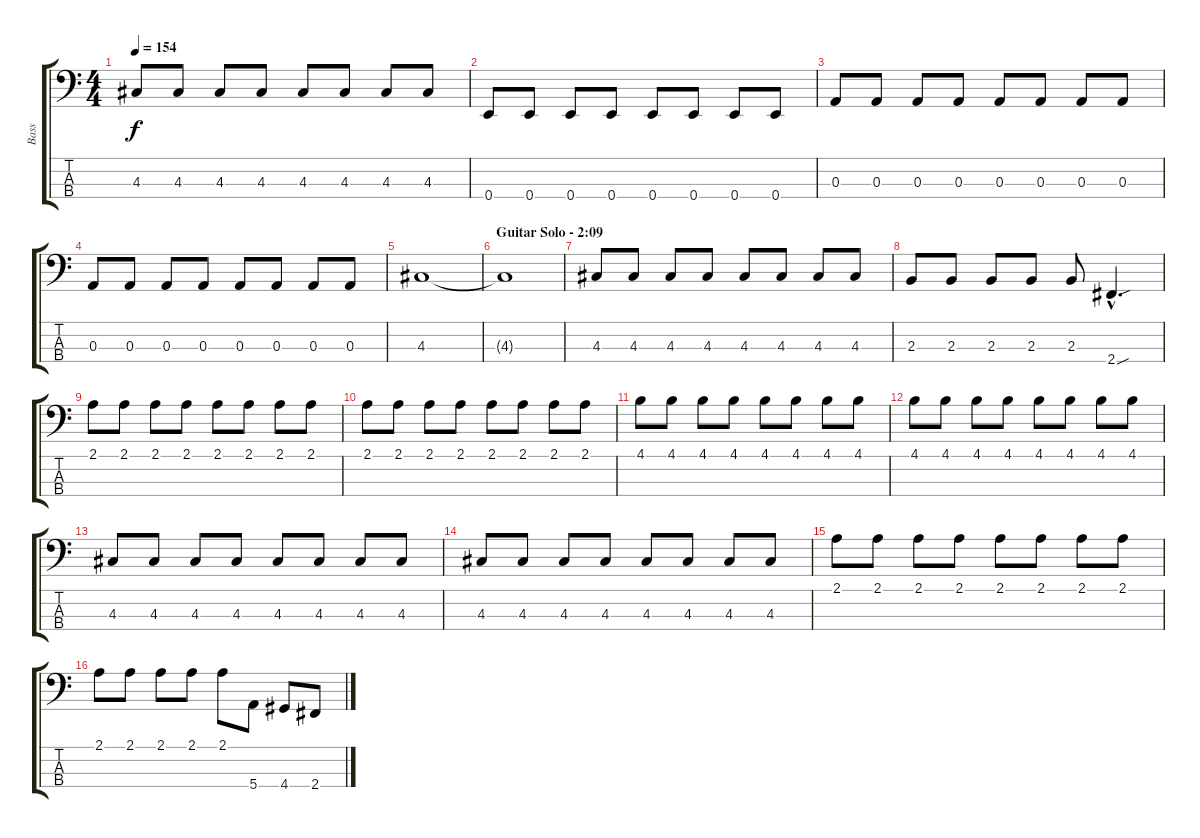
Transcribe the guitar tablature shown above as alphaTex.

\track ("Bass" "Bass") {instrument electricbassfinger}
\staff {score tabs}
\tuning (G2 D2 A1 E1) {hide}
\ts (4 4)
\tempo 154
\clef f4
\ks c
4.3.8{dy f} 4.3.8 4.3.8 4.3.8 4.3.8 4.3.8 4.3.8 4.3.8 |
0.4.8 0.4.8 0.4.8 0.4.8 0.4.8 0.4.8 0.4.8 0.4.8 |
0.3.8 0.3.8 0.3.8 0.3.8 0.3.8 0.3.8 0.3.8 0.3.8 |
0.3.8 0.3.8 0.3.8 0.3.8 0.3.8 0.3.8 0.3.8 0.3.8 |
4.3.1 |
\section ("" "Guitar Solo - 2:09")
4.3{t}.1 |
4.3.8 4.3.8 4.3.8 4.3.8 4.3.8 4.3.8 4.3.8 4.3.8 |
2.3.8 2.3.8 2.3.8 2.3.8 2.3.8 2.4{sou hac}.4{d} |
2.1.8 2.1.8 2.1.8 2.1.8 2.1.8 2.1.8 2.1.8 2.1.8 |
2.1.8 2.1.8 2.1.8 2.1.8 2.1.8 2.1.8 2.1.8 2.1.8 |
4.1.8 4.1.8 4.1.8 4.1.8 4.1.8 4.1.8 4.1.8 4.1.8 |
4.1.8 4.1.8 4.1.8 4.1.8 4.1.8 4.1.8 4.1.8 4.1.8 |
4.3.8 4.3.8 4.3.8 4.3.8 4.3.8 4.3.8 4.3.8 4.3.8 |
4.3.8 4.3.8 4.3.8 4.3.8 4.3.8 4.3.8 4.3.8 4.3.8 |
2.1.8 2.1.8 2.1.8 2.1.8 2.1.8 2.1.8 2.1.8 2.1.8 |
2.1.8 2.1.8 2.1.8 2.1.8 2.1.8 5.4.8 4.4.8 2.4.8
